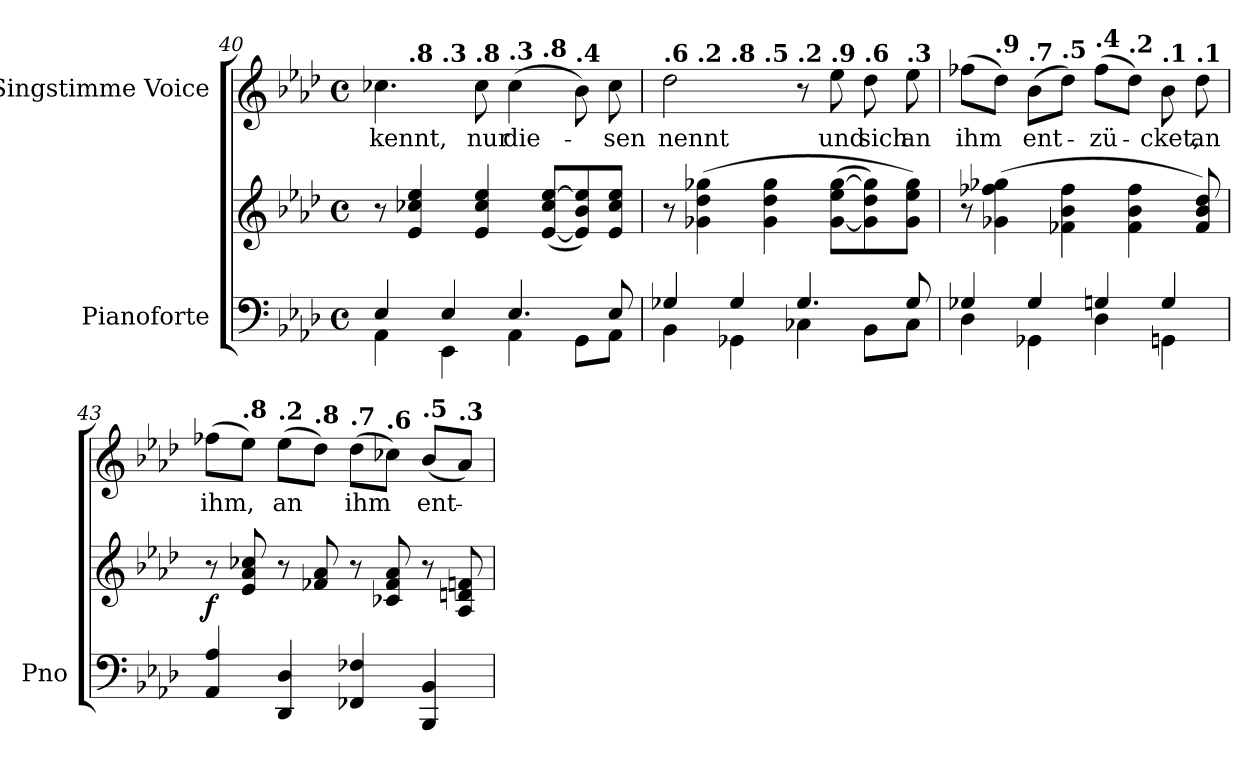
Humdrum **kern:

**kern	**kern	**dynam	**kern	**text
*part2	*part2	*part2	*part1	*part1
*staff3	*staff2	*staff2/3	*staff1	*staff1
*I"Pianoforte	*	*	*I"Singstimme Voice	*
*I'Pno	*	*	*	*
*clefF4	*clefG2	*	*clefG2	*
*k[b-e-a-d-]	*k[b-e-a-d-]	*	*k[b-e-a-d-]	*
*M4/4	*M4/4	*	*M4/4	*
*met(c)	*met(c)	*	*met(c)	*
*MM98	*MM98	*	*MM98	*
=40	=40	=40	=40	=40
*^	*	*	*	*
!	!	!	!	!LO:TX:a:B:t=.4	!
!	!	!	!	!	!LO:LY:b
*	*	*	*	*^	*
*	*	*	*	*	*^	*
*	*	*	*	*	*	*^	*
4E-/	4AA-\	8r	.	4.cc-X\	8ryy	4ryy	2ryy	kennt,
*	*	*	*	*MM98	*	*	*	*
!	!	!	!	!	!LO:TX:a:B:t=.8	!	!	!
.	.	4e-/ 4cc-X/ 4ee-/	.	.	2..ryy	.	.	.
*	*	*	*	*MM99	*	*	*	*
!	!	!	!	!	!	!LO:TX:a:B:t=.3	!	!
4E-/	4EE-\	.	.	.	.	2.ryy	.	.
*	*	*	*	*MM99	*	*	*	*
!	!	!	!	!LO:TX:a:B:t=.8	!	!	!	!
!	!	!	!	!	!	!	!	!LO:LY:b
.	.	4e-/ 4cc-/ 4ee-/	.	8cc-\	.	.	.	nur
*	*	*	*	*MM100	*	*	*	*
!	!	!	!	!LO:TX:a:B:t=.3	!	!	!	!
!	!	!	!	!	!	!	!	!LO:LY:b
4.E-/	4AA-\	.	.	(>4cc-\	.	.	8ryy	die-
*	*	*	*	*MM100	*	*	*	*
!	!	!	!	!	!	!	!LO:TX:a:B:t=.8	!
.	.	(<[8e-/ 8cc-/ [8ee-/L	.	.	.	.	4.ryy	.
*	*	*	*	*MM101	*	*	*	*
!	!	!	!	!LO:TX:a:B:t=.4	!	!	!	!
.	8GG\L	8e-/] 8b-/ 8ee-/])	.	8b-\)	.	.	.	.
*	*	*	*	*MM102	*	*	*	*
!	!	!	!	!	!	!	!	!LO:LY:b
8E-/	8AA-\J	8e-/ 8cc-/ 8ee-/J	.	8cc-\	.	.	.	-sen
=41	=41	=41	=41	=41	=41	=41	=41	=41
*	*	*	*	*MM102	*	*	*	*
!	!	!	!	!LO:TX:a:B:t=.6	!	!	!	!
!	!	!	!	!	!	!	!	!LO:LY:b
4G-X/	4BB-\	8r	.	2dd-\	8ryy	4ryy	4.ryy	nennt
*	*	*	*	*MM103	*	*	*	*
!	!	!	!	!	!LO:TX:a:B:t=.2	!	!	!
.	.	(>4g-X\ 4dd-\ 4gg-X\	.	.	2..ryy	.	.	.
*	*	*	*	*MM103	*	*	*	*
!	!	!	!	!	!	!LO:TX:a:B:t=.8	!	!
4G-/	4GG-X\	.	.	.	.	2.ryy	.	.
*	*	*	*	*MM104	*	*	*	*
!	!	!	!	!	!	!	!LO:TX:a:B:t=.5	!
.	.	4g-\ 4dd-\ 4gg-\	.	.	.	.	2ryy	.
*	*	*	*	*MM105	*	*	*	*
!	!	!	!	!LO:TX:a:B:t=.2	!	!	!	!
4.G-/	4C-X\	.	.	8r	.	.	.	.
*	*	*	*	*MM105	*	*	*	*
!	!	!	!	!LO:TX:a:B:t=.9	!	!	!	!
!	!	!	!	!	!	!	!	!LO:LY:b
.	.	(<[8g-\ 8ee-\ [8gg-\L	.	8ee-\	.	.	.	und
*	*	*	*	*MM106	*	*	*	*
!	!	!	!	!LO:TX:a:B:t=.6	!	!	!	!
!	!	!	!	!	!	!	!	!LO:LY:b
.	8BB-\L	8g-\] 8dd-\ 8gg-\])	.	8dd-\	.	.	.	sich
*	*	*	*	*MM107	*	*	*	*
!	!	!	!	!LO:TX:a:B:t=.3	!	!	!	!
!	!	!	!	!	!	!	!	!LO:LY:b
8G-/	8C-\J	8g-\ 8ee-\ 8gg-\J)	.	8ee-\	.	.	8ryy	an
*	*	*	*	*v	*v	*v	*v	*
!!LO:LB:g=z
=42	=42	=42	=42	=42	=42
*	*	*	*	*MM108	*
*	*	*	*	*^	*
*	*	*	*	*	*^	*
*	*	*	*	*	*	*^	*
!	!	!	!	!LO:TX:a:B:t=.1	!	!	!	!
!	!	!	!	!	!	!	!	!LO:LY:b
*	*	*	*	*v	*v	*v	*v	*
4G-X/	4D-\	8r	.	(>8ff-X\L	ihm
*	*	*	*	*MM108	*
!	!	!	!	!LO:TX:a:B:t=.9	!
.	.	(>4g-X\ 4ff-X\ 4gg-X\	.	8dd-\J)	.
*	*	*	*	*MM109	*
!	!	!	!	!LO:TX:a:B:t=.7	!
!	!	!	!	!	!LO:LY:b
4G-/	4GG-X\	.	.	(>8b-\L	ent-
*	*	*	*	*MM110	*
!	!	!	!	!LO:TX:a:B:t=.5	!
.	.	4f-X\ 4b-\ 4ff-\	.	8dd-\J)	.
*	*	*	*	*MM111	*
!	!	!	!	!LO:TX:a:B:t=.4	!
!	!	!	!	!	!LO:LY:b
4Gn/	4D-\	.	.	(>8ff-\L	-zü-
*	*	*	*	*MM112	*
!	!	!	!	!LO:TX:a:B:t=.2	!
.	.	4f-\ 4b-\ 4ff-\	.	8dd-\J)	.
*	*	*	*	*MM113	*
!	!	!	!	!LO:TX:a:B:t=.1	!
!	!	!	!	!	!LO:LY:b
4G/	4GGn\	.	.	8b-\	-cket,
*	*	*	*	*MM114	*
!	!	!	!	!LO:TX:a:B:t=.1	!
!	!	!	!	!	!LO:LY:b
.	.	8f-/ 8b-/ 8dd-/)	.	8dd-\	an
*v	*v	*	*	*	*
=43	=43	=43	=43	=43
*	*	*	*MM115	*
!	!	!LO:DY:a=2	!	!LO:LY:b
4AA-/ 4A-/	8r	f	(>8ff-X\L	ihm,
*	*	*	*MM114	*
!	!	!	!LO:TX:a:B:t=.8	!
.	8e-/ 8a-/ 8cc-X/	.	8ee-\J)	.
*	*	*	*MM114	*
!	!	!	!LO:TX:a:B:t=.2	!
!	!	!	!	!LO:LY:b
4DD-/ 4D-/	8r	.	(>8ee-\L	an
*	*	*	*MM112	*
!	!	!	!LO:TX:a:B:t=.8	!
.	8f-X/ 8a-/	.	8dd-\J)	.
*	*	*	*MM110	*
!	!	!	!LO:TX:a:B:t=.7	!
!	!	!	!	!LO:LY:b
4FF-X/ 4F-X/	8r	.	(>8dd-\L	ihm
*	*	*	*MM107	*
!	!	!	!LO:TX:a:B:t=.6	!
.	8c-X/ 8f-/ 8a-/	.	8cc-X\J)	.
*	*	*	*MM103	*
!	!	!	!LO:TX:a:B:t=.5	!
!	!	!	!	!LO:LY:b
4BBB-/ 4BB-/	8r	.	(<8b-/L	ent-
*	*	*	*MM98	*
!	!	!	!LO:TX:a:B:t=.3	!
.	8A-/ 8dn/ 8fn/	.	8a-/J)	.
=	=	=	=	=
*-	*-	*-	*-	*-
